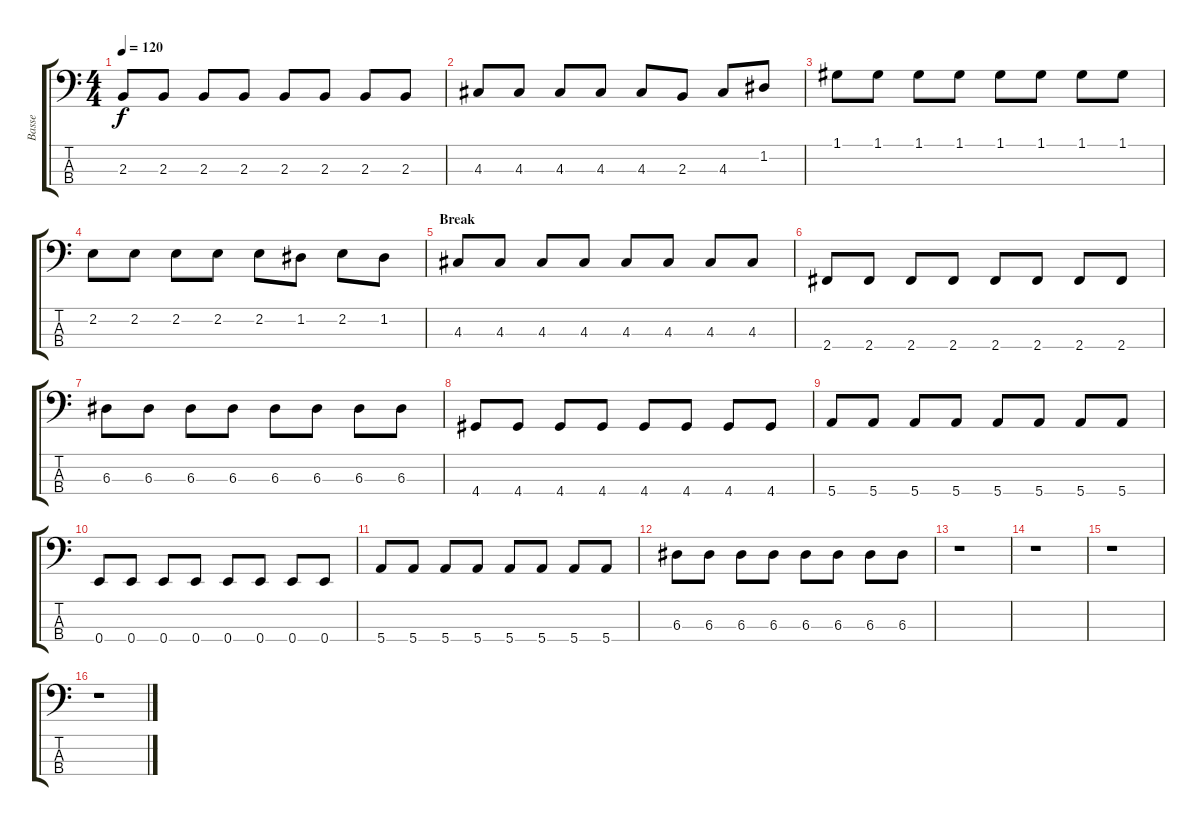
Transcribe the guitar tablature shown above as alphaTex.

\track ("Basse" "Basse") {instrument electricbasspick}
\staff {score tabs}
\tuning (G2 D2 A1 E1) {hide}
\ts (4 4)
\tempo 120
\clef f4
\ks c
2.3.8{dy f} 2.3.8 2.3.8 2.3.8 2.3.8 2.3.8 2.3.8 2.3.8 |
4.3.8 4.3.8 4.3.8 4.3.8 4.3.8 2.3.8 4.3.8 1.2.8 |
1.1.8 1.1.8 1.1.8 1.1.8 1.1.8 1.1.8 1.1.8 1.1.8 |
2.2.8 2.2.8 2.2.8 2.2.8 2.2.8 1.2.8 2.2.8 1.2.8 |
\section ("" "Break")
4.3.8 4.3.8 4.3.8 4.3.8 4.3.8 4.3.8 4.3.8 4.3.8 |
2.4.8 2.4.8 2.4.8 2.4.8 2.4.8 2.4.8 2.4.8 2.4.8 |
6.3.8 6.3.8 6.3.8 6.3.8 6.3.8 6.3.8 6.3.8 6.3.8 |
4.4.8 4.4.8 4.4.8 4.4.8 4.4.8 4.4.8 4.4.8 4.4.8 |
5.4.8 5.4.8 5.4.8 5.4.8 5.4.8 5.4.8 5.4.8 5.4.8 |
0.4.8 0.4.8 0.4.8 0.4.8 0.4.8 0.4.8 0.4.8 0.4.8 |
5.4.8 5.4.8 5.4.8 5.4.8 5.4.8 5.4.8 5.4.8 5.4.8 |
6.3.8 6.3.8 6.3.8 6.3.8 6.3.8 6.3.8 6.3.8 6.3.8 |
r.1 |
r.1 |
r.1 |
r.1
